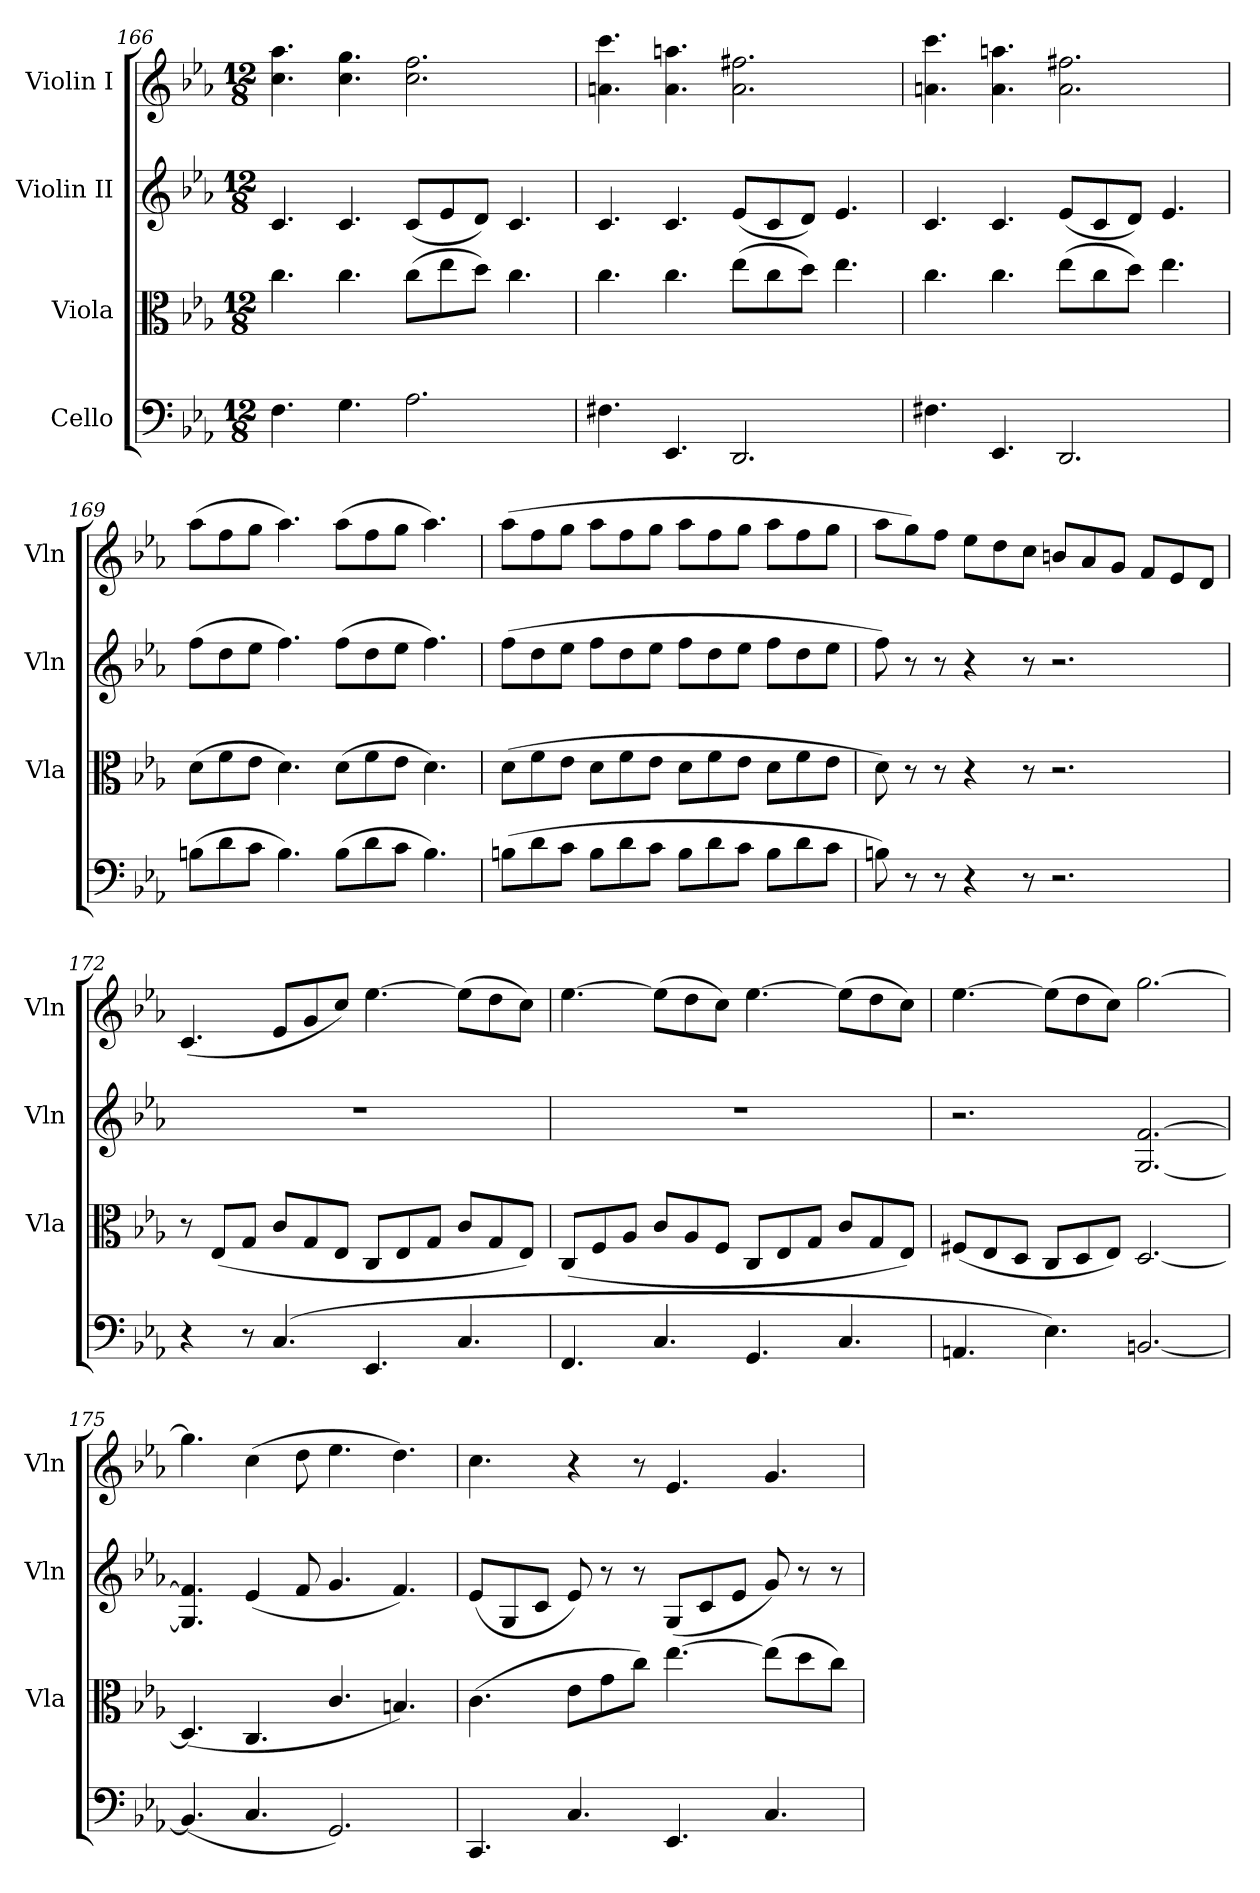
**kern	**kern	**kern	**kern
*part4	*part3	*part2	*part1
*staff4	*staff3	*staff2	*staff1
*I"Cello	*I"Viola	*I"Violin II	*I"Violin I
*	*I'Vla	*I'Vln	*I'Vln
*clefF4	*clefC3	*clefG2	*clefG2
*k[b-e-a-]	*k[b-e-a-]	*k[b-e-a-]	*k[b-e-a-]
*M12/8	*M12/8	*M12/8	*M12/8
=166	=166	=166	=166
4.F\	4.cc\	4.c/	4.cc\ 4.aa-\
4.G\	4.cc\	4.c/	4.cc\ 4.gg\
2.A-\	(>8cc\L	(<8c/L	2.cc\ 2.ff\
.	8ee-\	8e-/	.
.	8dd\J)	8d/J)	.
.	4.cc\	4.c/	.
=167	=167	=167	=167
4.F#X\	4.cc\	4.c/	4.an\ 4.ccc\
4.EE-/	4.cc\	4.c/	4.a\ 4.aan\
2.DD/	(>8ee-\L	(<8e-/L	2.a\ 2.ff#X\
.	8cc\	8c/	.
.	8dd\J)	8d/J)	.
.	4.ee-\	4.e-/	.
=168	=168	=168	=168
4.F#X\	4.cc\	4.c/	4.an\ 4.ccc\
4.EE-/	4.cc\	4.c/	4.a\ 4.aan\
2.DD/	(>8ee-\L	(<8e-/L	2.a\ 2.ff#X\
.	8cc\	8c/	.
.	8dd\J)	8d/J)	.
.	4.ee-\	4.e-/	.
!!LO:LB:g=z
=169	=169	=169	=169
(>8Bn\L	(>8d\L	(>8ff\L	(>8aa-\L
8d\	8f\	8dd\	8ff\
8c\J	8e-\J	8ee-\J	8gg\J
4.B\)	4.d\)	4.ff\)	4.aa-\)
(>8B\L	(>8d\L	(>8ff\L	(>8aa-\L
8d\	8f\	8dd\	8ff\
8c\J	8e-\J	8ee-\J	8gg\J
4.B\)	4.d\)	4.ff\)	4.aa-\)
=170	=170	=170	=170
(>8Bn\L	(>8d\L	(>8ff\L	(>8aa-\L
8d\	8f\	8dd\	8ff\
8c\J	8e-\J	8ee-\J	8gg\J
8B\L	8d\L	8ff\L	8aa-\L
8d\	8f\	8dd\	8ff\
8c\J	8e-\J	8ee-\J	8gg\J
8B\L	8d\L	8ff\L	8aa-\L
8d\	8f\	8dd\	8ff\
8c\J	8e-\J	8ee-\J	8gg\J
8B\L	8d\L	8ff\L	8aa-\L
8d\	8f\	8dd\	8ff\
8c\J	8e-\J	8ee-\J	8gg\J
=171	=171	=171	=171
8Bn\)	8d\)	8ff\)	8aa-\L
8r	8r	8r	8gg\)
8r	8r	8r	8ff\J
4r	4r	4r	8ee-\L
.	.	.	8dd\
8r	8r	8r	8cc\J
2.r	2.r	2.r	8bn/L
.	.	.	8a-/
.	.	.	8g/J
.	.	.	8f/L
.	.	.	8e-/
.	.	.	8d/J
=172	=172	=172	=172
4r	8r	1.r	(<4.c/
.	(<8E-/L	.	.
8r	8G/J	.	.
(>4.C/	8c/L	.	8e-/L
.	8G/	.	8g/
.	8E-/J	.	8cc/J)
4.EE-/	8C/L	.	[4.ee-\
.	8E-/	.	.
.	8G/J	.	.
4.C/	8c/L	.	(>8ee-\L]
.	8G/	.	8dd\
.	8E-/J)	.	8cc\J)
=173	=173	=173	=173
4.FF/	(<8C/L	1.r	[4.ee-\
.	8F/	.	.
.	8A-/J	.	.
4.C/	8c/L	.	(>8ee-\L]
.	8A-/	.	8dd\
.	8F/J	.	8cc\J)
4.GG/	8C/L	.	[4.ee-\
.	8E-/	.	.
.	8G/J	.	.
4.C/	8c/L	.	(>8ee-\L]
.	8G/	.	8dd\
.	8E-/J)	.	8cc\J)
=174	=174	=174	=174
4.AAn/	(<8F#X/L	2.r	[4.ee-\
.	8E-/	.	.
.	8D/J	.	.
4.E-\)	8C/L	.	(>8ee-\L]
.	8D/	.	8dd\
.	8E-/J)	.	8cc\J)
[2.BBn/	[2.D/	[2.G/ [2.f/	[2.gg\
!!LO:LB:g=z
=175	=175	=175	=175
(<4.BB/]	(<4.D/]	4.G/] 4.f/]	4.gg\]
4.C/	4.C/	(<4e-/	(>4cc\
.	.	8f/	8dd\
2.GG/)	4.c/	4.g/	4.ee-\
.	4.Bn/)	4.f/)	4.dd\)
=176	=176	=176	=176
4.CC/	(>4.c\	(<8e-/L	4.cc\
.	.	8G/	.
.	.	8c/J	.
4.C/	8e-\L	8e-/)	4r
.	8g\	8r	.
.	8cc\J)	8r	8r
4.EE-/	[4.ee-\	(>8G/L	4.e-/
.	.	8c/	.
.	.	8e-/J	.
4.C/	(>8ee-\L]	8g/)	4.g/
.	8dd\	8r	.
.	8cc\J)	8r	.
=	=	=	=
*-	*-	*-	*-
